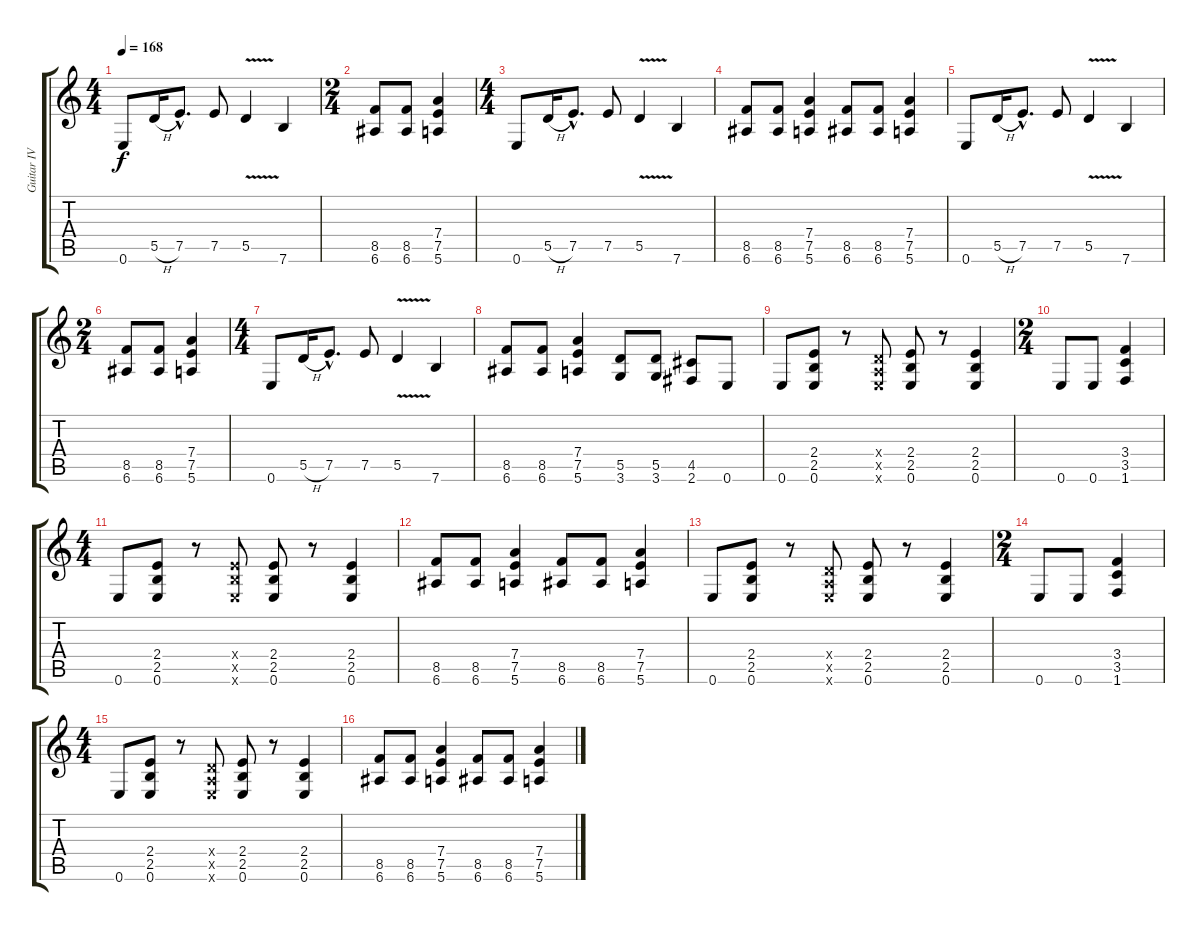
\track ("Guitar IV" "Guitar IV") {instrument distortionguitar}
\staff {score tabs}
\tuning (E4 B3 G3 D3 A2 E2) {hide}
\ts (4 4)
\tempo 168
\clef g2
\ks c
0.6.8{dy f} 5.5{h}.16 7.5{hac}.8{d} 7.5.8 5.5{v}.4 7.6.4 |
\ts (2 4)
(8.5 6.6).8 (8.5 6.6).8 (7.4 7.5 5.6).4 |
\ts (4 4)
0.6.8 5.5{h}.16 7.5{hac}.8{d} 7.5.8 5.5{v}.4 7.6.4 |
(8.5 6.6).8 (8.5 6.6).8 (7.4 7.5 5.6).4 (8.5 6.6).8 (8.5 6.6).8 (7.4 7.5 5.6).4 |
0.6.8 5.5{h}.16 7.5{hac}.8{d} 7.5.8 5.5{v}.4 7.6.4 |
\ts (2 4)
(8.5 6.6).8 (8.5 6.6).8 (7.4 7.5 5.6).4 |
\ts (4 4)
0.6.8 5.5{h}.16 7.5{hac}.8{d} 7.5.8 5.5{v}.4 7.6.4 |
(8.5 6.6).8 (8.5 6.6).8 (7.4 7.5 5.6).4 (5.5 3.6).8 (5.5 3.6).8 (4.5 2.6).8 0.6.8 |
0.6.8 (2.4 2.5 0.6).8 r.8 (0.4{x} 0.5{x} 0.6{x}).8 (2.4 2.5 0.6).8 r.8 (2.4 2.5 0.6).4 |
\ts (2 4)
0.6.8 0.6.8 (3.4 3.5 1.6).4 |
\ts (4 4)
0.6.8 (2.4 2.5 0.6).8 r.8 (2.4{x} 2.5{x} 0.6{x}).8 (2.4 2.5 0.6).8 r.8 (2.4 2.5 0.6).4 |
(8.5 6.6).8 (8.5 6.6).8 (7.4 7.5 5.6).4 (8.5 6.6).8 (8.5 6.6).8 (7.4 7.5 5.6).4 |
0.6.8 (2.4 2.5 0.6).8 r.8 (0.4{x} 0.5{x} 0.6{x}).8 (2.4 2.5 0.6).8 r.8 (2.4 2.5 0.6).4 |
\ts (2 4)
0.6.8 0.6.8 (3.4 3.5 1.6).4 |
\ts (4 4)
0.6.8 (2.4 2.5 0.6).8 r.8 (0.4{x} 0.5{x} 0.6{x}).8 (2.4 2.5 0.6).8 r.8 (2.4 2.5 0.6).4 |
(8.5 6.6).8 (8.5 6.6).8 (7.4 7.5 5.6).4 (8.5 6.6).8 (8.5 6.6).8 (7.4 7.5 5.6).4
